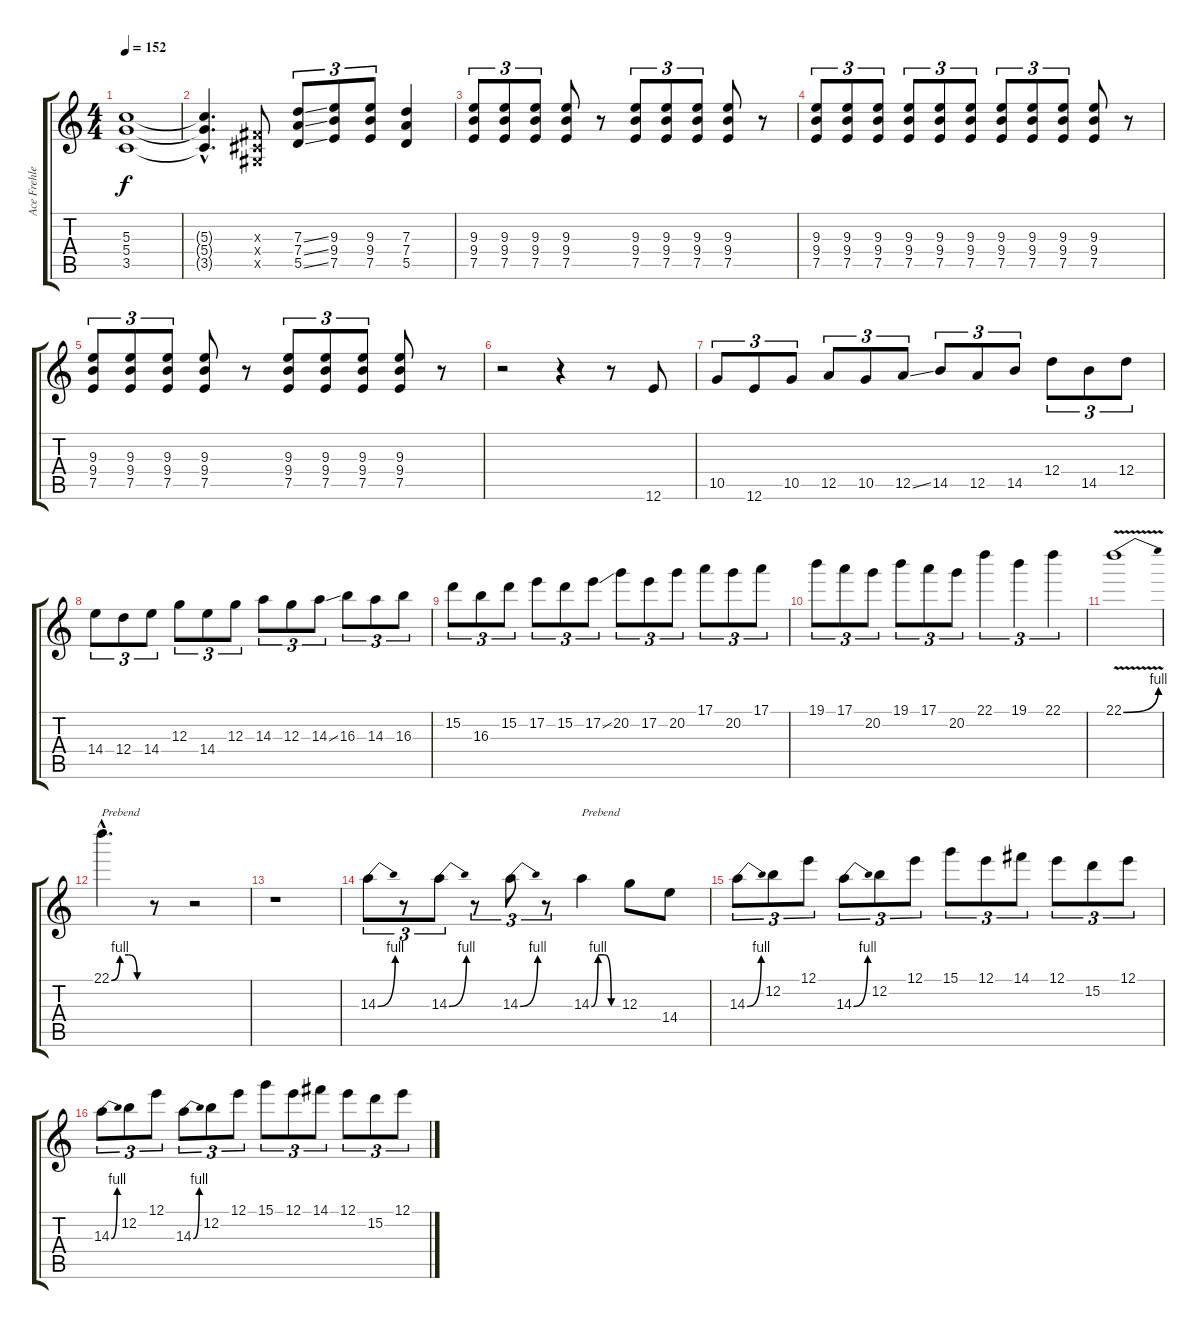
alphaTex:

\track ("Ace Frehley" "Ace Frehle") {instrument overdrivenguitar}
\staff {score tabs}
\tuning (E4 B3 G3 D3 A2 E2) {hide}
\ts (4 4)
\tempo 152
\clef g2
\ks c
(5.3 5.4 3.5).1{dy f} |
(5.3{hac t} 5.4{hac t} 3.5{hac t}).4{d} (-1.3{x} -1.4{x} -1.5{x}).8 (7.3{ss} 7.4{ss} 5.5{ss}).8{tu (3 2)} (9.3 9.4 7.5).8{tu (3 2)} (9.3 9.4 7.5).8{tu (3 2)} (7.3 7.4 5.5).4 |
(9.3 9.4 7.5).8{tu (3 2)} (9.3 9.4 7.5).8{tu (3 2)} (9.3 9.4 7.5).8{tu (3 2)} (9.3 9.4 7.5).8 r.8 (9.3 9.4 7.5).8{tu (3 2)} (9.3 9.4 7.5).8{tu (3 2)} (9.3 9.4 7.5).8{tu (3 2)} (9.3 9.4 7.5).8 r.8 |
(9.3 9.4 7.5).8{tu (3 2)} (9.3 9.4 7.5).8{tu (3 2)} (9.3 9.4 7.5).8{tu (3 2)} (9.3 9.4 7.5).8{tu (3 2)} (9.3 9.4 7.5).8{tu (3 2)} (9.3 9.4 7.5).8{tu (3 2)} (9.3 9.4 7.5).8{tu (3 2)} (9.3 9.4 7.5).8{tu (3 2)} (9.3 9.4 7.5).8{tu (3 2)} (9.3 9.4 7.5).8 r.8 |
(9.3 9.4 7.5).8{tu (3 2)} (9.3 9.4 7.5).8{tu (3 2)} (9.3 9.4 7.5).8{tu (3 2)} (9.3 9.4 7.5).8 r.8 (9.3 9.4 7.5).8{tu (3 2)} (9.3 9.4 7.5).8{tu (3 2)} (9.3 9.4 7.5).8{tu (3 2)} (9.3 9.4 7.5).8 r.8 |
r.2 r.4 r.8 12.6.8 |
10.5.8{tu (3 2)} 12.6.8{tu (3 2)} 10.5.8{tu (3 2)} 12.5.8{tu (3 2)} 10.5.8{tu (3 2)} 12.5{ss}.8{tu (3 2)} 14.5.8{tu (3 2)} 12.5.8{tu (3 2)} 14.5.8{tu (3 2)} 12.4.8{tu (3 2)} 14.5.8{tu (3 2)} 12.4.8{tu (3 2)} |
14.4.8{tu (3 2)} 12.4.8{tu (3 2)} 14.4.8{tu (3 2)} 12.3.8{tu (3 2)} 14.4.8{tu (3 2)} 12.3.8{tu (3 2)} 14.3.8{tu (3 2)} 12.3.8{tu (3 2)} 14.3{ss}.8{tu (3 2)} 16.3.8{tu (3 2)} 14.3.8{tu (3 2)} 16.3.8{tu (3 2)} |
15.2.8{tu (3 2)} 16.3.8{tu (3 2)} 15.2.8{tu (3 2)} 17.2.8{tu (3 2)} 15.2.8{tu (3 2)} 17.2{ss}.8{tu (3 2)} 20.2.8{tu (3 2)} 17.2.8{tu (3 2)} 20.2.8{tu (3 2)} 17.1.8{tu (3 2)} 20.2.8{tu (3 2)} 17.1.8{tu (3 2)} |
19.1.8{tu (3 2)} 17.1.8{tu (3 2)} 20.2.8{tu (3 2)} 19.1.8{tu (3 2)} 17.1.8{tu (3 2)} 20.2.8{tu (3 2)} 22.1.4{tu (3 2)} 19.1.4{tu (3 2)} 22.1.4{tu (3 2)} |
22.1{be (bend 0 0 60 4) v}.1 |
22.1{be (custom 0 0 15 4 30 4 45 0 60 0) hac}.4{d txt "Prebend"} r.8 r.2 |
r.1 |
14.3{be (bend 0 0 60 4)}.8{tu (3 2)} r.8{tu (3 2)} 14.3{be (bend 0 0 60 4)}.8{tu (3 2)} r.8{tu (3 2)} 14.3{be (bend 0 0 60 4)}.8{tu (3 2)} r.8{tu (3 2)} 14.3{be (custom 0 0 15 4 30 4 45 0 60 0)}.4{txt "Prebend"} 12.3.8 14.4.8 |
14.3{be (bend 0 0 60 4)}.8{tu (3 2)} 12.2.8{tu (3 2)} 12.1.8{tu (3 2)} 14.3{be (bend 0 0 60 4)}.8{tu (3 2)} 12.2.8{tu (3 2)} 12.1.8{tu (3 2)} 15.1.8{tu (3 2)} 12.1.8{tu (3 2)} 14.1.8{tu (3 2)} 12.1.8{tu (3 2)} 15.2.8{tu (3 2)} 12.1.8{tu (3 2)} |
14.3{be (bend 0 0 60 4)}.8{tu (3 2)} 12.2.8{tu (3 2)} 12.1.8{tu (3 2)} 14.3{be (bend 0 0 60 4)}.8{tu (3 2)} 12.2.8{tu (3 2)} 12.1.8{tu (3 2)} 15.1.8{tu (3 2)} 12.1.8{tu (3 2)} 14.1.8{tu (3 2)} 12.1.8{tu (3 2)} 15.2.8{tu (3 2)} 12.1.8{tu (3 2)}
